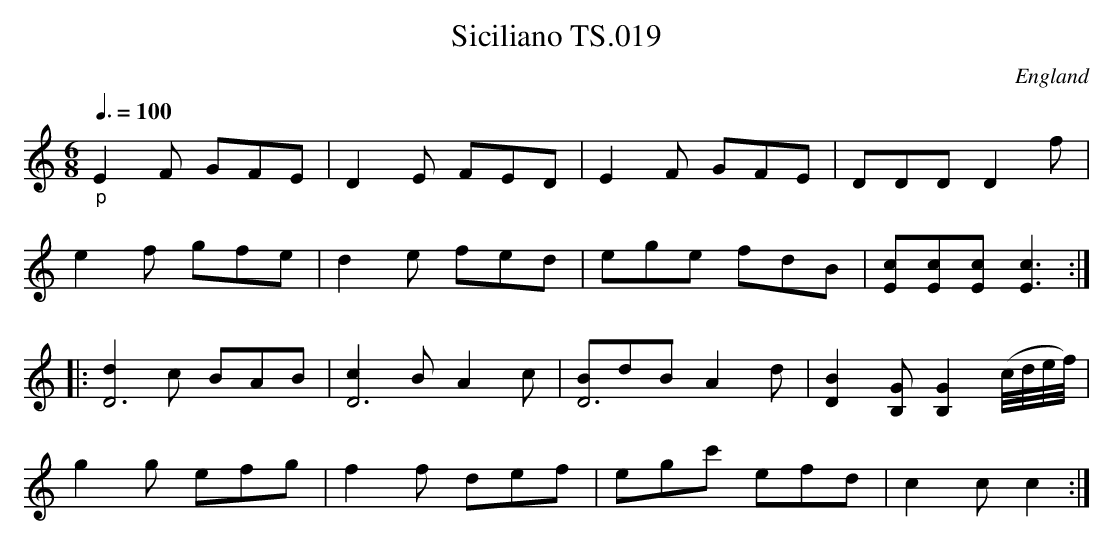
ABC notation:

X:1
T:Siciliano TS.019
M:6/8
L:1/8
Q:3/8=100
O:England
notC:Prefixed as 'No.7' in MS
K:C major
"_p"E2F GFE|D2E FED|E2F GFE|DDDD2f|!
e2f gfe|d2e fed|ege fdB|[cE][cE][cE] [c3E3]:|!
|:[d2D6]c BAB|[c2D6]BA2c|[BD6]dBA2d|[B2D2][GB,][G2B,2](c//d//e//f//)|!
g2g efg|f2f def|egc' efd|c2cc2:|]
